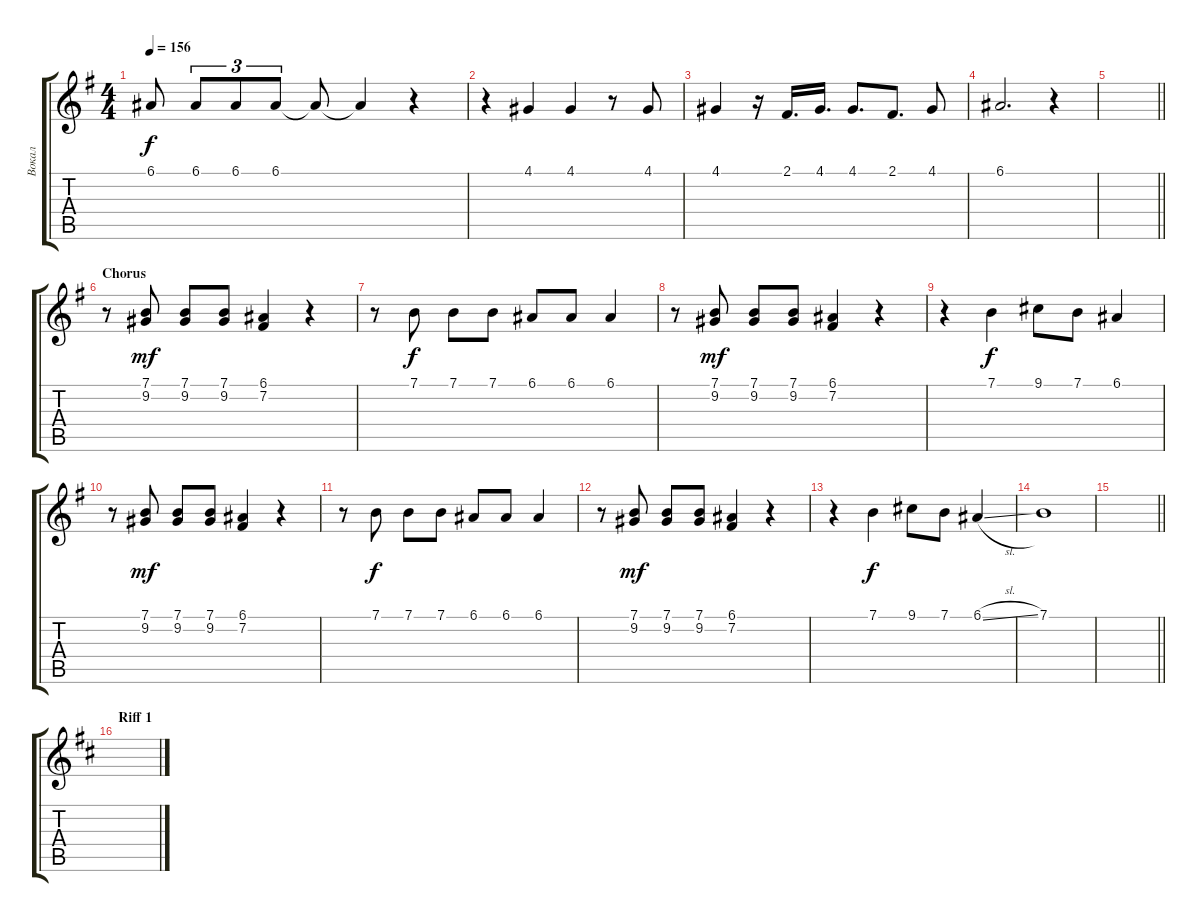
\track ("Вокал" "Вокал") {instrument trumpet}
\staff {score tabs}
\tuning (E4 B3 G3 D3 A2 E2) {hide}
\ts (4 4)
\tempo 156
\clef g2
\ks eminor
6.1.8{dy f} 6.1.8{tu (3 2)} 6.1.8{tu (3 2)} 6.1.8{tu (3 2)} 6.1{t}.8 6.1{t}.4 r.4 |
r.4 4.1.4 4.1.4 r.8 4.1.8 |
4.1.4 r.16 2.1.16{d} 4.1.16{d} 4.1.8{d} 2.1.8{d} 4.1.8 |
6.1.2{d} r.4 |
\barLineRight lightlight
|
\section ("" "Chorus")
r.8 (7.1 9.2).8{dy mf} (7.1 9.2).8 (7.1 9.2).8 (6.1 7.2).4 r.4 |
r.8 7.1.8{dy f} 7.1.8 7.1.8 6.1.8 6.1.8 6.1.4 |
r.8 (7.1 9.2).8{dy mf} (7.1 9.2).8 (7.1 9.2).8 (6.1 7.2).4 r.4 |
r.4 7.1.4{dy f} 9.1.8 7.1.8 6.1.4 |
r.8 (7.1 9.2).8{dy mf} (7.1 9.2).8 (7.1 9.2).8 (6.1 7.2).4 r.4 |
r.8 7.1.8{dy f} 7.1.8 7.1.8 6.1.8 6.1.8 6.1.4 |
r.8 (7.1 9.2).8{dy mf} (7.1 9.2).8 (7.1 9.2).8 (6.1 7.2).4 r.4 |
r.4 7.1.4{dy f} 9.1.8 7.1.8 6.1{sl}.4 |
7.1.1 |
\barLineRight lightlight
|
\section ("" "Riff 1")
\ks bminor
